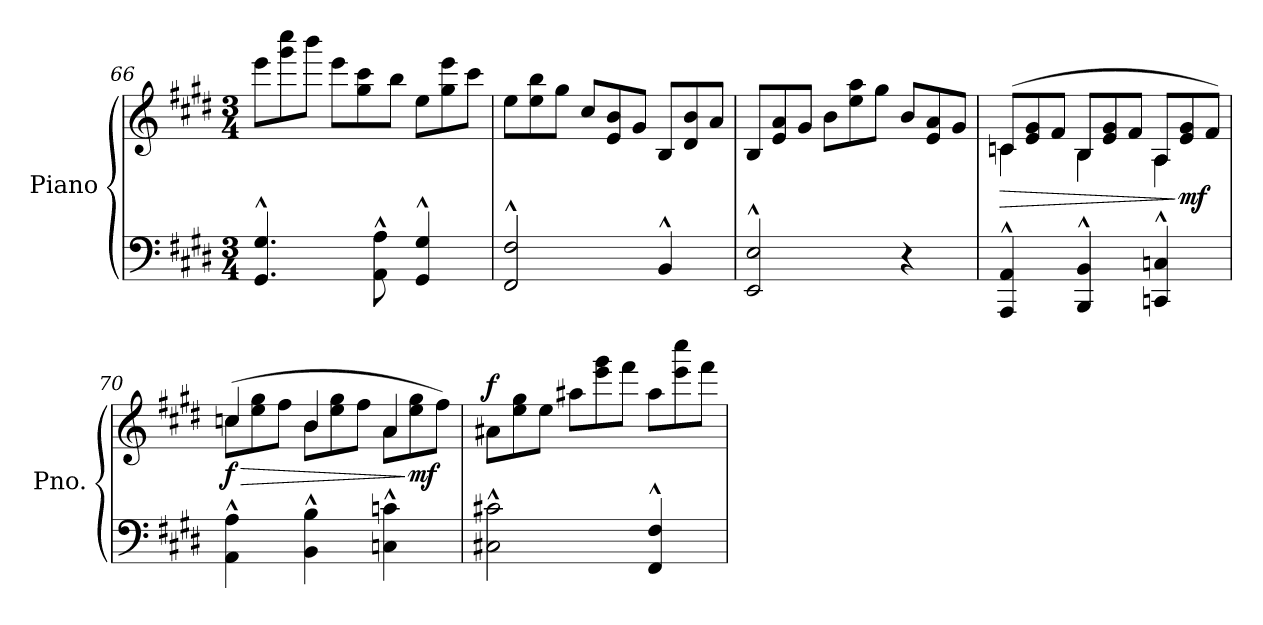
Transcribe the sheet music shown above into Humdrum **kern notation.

**kern	**kern	**dynam
*part1	*part1	*part1
*staff2	*staff1	*staff1/2
*I"Piano	*	*
*I'Pno.	*	*
!!LO:LB:g=z
*clefF4	*clefG2	*
*k[f#c#g#d#]	*k[f#c#g#d#]	*
*M3/4	*M3/4	*
*	*Xtuplet	*
=66	=66	=66
4.GG#/^^ 4.G#/^^	12eee\L	.
.	12ggg#\ 12cccc#\	.
.	12bbb\J	.
.	12eee\L	.
.	12gg#\ 12ccc#\	.
8AA\^^ 8A\^^	.	.
.	12bb\J	.
4GG#/^^ 4G#/^^	12ee\L	.
.	12gg#\ 12eee\	.
.	12ccc#\J	.
=67	=67	=67
2FF#/^^ 2F#/^^	12ee\L	.
.	12ee\ 12bb\	.
.	12gg#\J	.
.	12cc#/L	.
.	12e/ 12b/	.
.	12g#/J	.
4BB^^/	12B/L	.
.	12d#/ 12b/	.
.	12a/J	.
=68	=68	=68
2EE/^^ 2E/^^	12B/L	.
.	12e/ 12a/	.
.	12g#/J	.
.	12b\L	.
.	12ee\ 12aa\	.
.	12gg#\J	.
4r	12b/L	.
.	12e/ 12a/	.
.	12g#/J	.
=69	=69	=69
!	!LO:TX:a:i:t=cresc.	!
!	!	!LO:HP:b
*	*^	*
4AAA/^^ 4AA/^^	(>12cn/L	4c\	>
.	12e/ 12g#/	.	.
.	12f#/J	.	.
4BBB/^^ 4BB/^^	12B/L	4B\	.
.	12e/ 12g#/	.	.
.	12f#/J	.	.
4CCn/^^ 4Cn/^^	12A/L	4A\	.
!	!	!	!LO:DY:n=1:b
.	12e/ 12g#/	.	] mf
.	12f#/J)	.	.
=70	=70	=70	=70
!	!	!	!LO:HP:b
!	!	!	!LO:DY:n=1:b
4AA\^^ 4A\^^	(>12ccn\L	4cc/	> f
.	12ee\ 12gg#\	.	.
.	12ff#\J	.	.
4BB\^^ 4B\^^	12b\L	4b/	.
.	12ee\ 12gg#\	.	.
.	12ff#\J	.	.
4Cn\^^ 4cn\^^	12a\L	4a/	.
!	!	!	!LO:DY:n=2:b
.	12ee\ 12gg#\	.	] mf
.	12ff#\J)	.	.
*	*v	*v	*
=71	=71	=71
!	!	!LO:DY:a
2C#X\^^ 2c#X\^^	12a#X\L	f
.	12ee\ 12gg#\	.
.	12ee\J	.
.	12aa#\L	.
.	12eee\ 12ggg#\	.
.	12fff#\J	.
4FF#/^^ 4F#/^^	12aa#\L	.
.	12eee\ 12cccc#\	.
.	12fff#\J	.
=	=	=
*-	*-	*-
